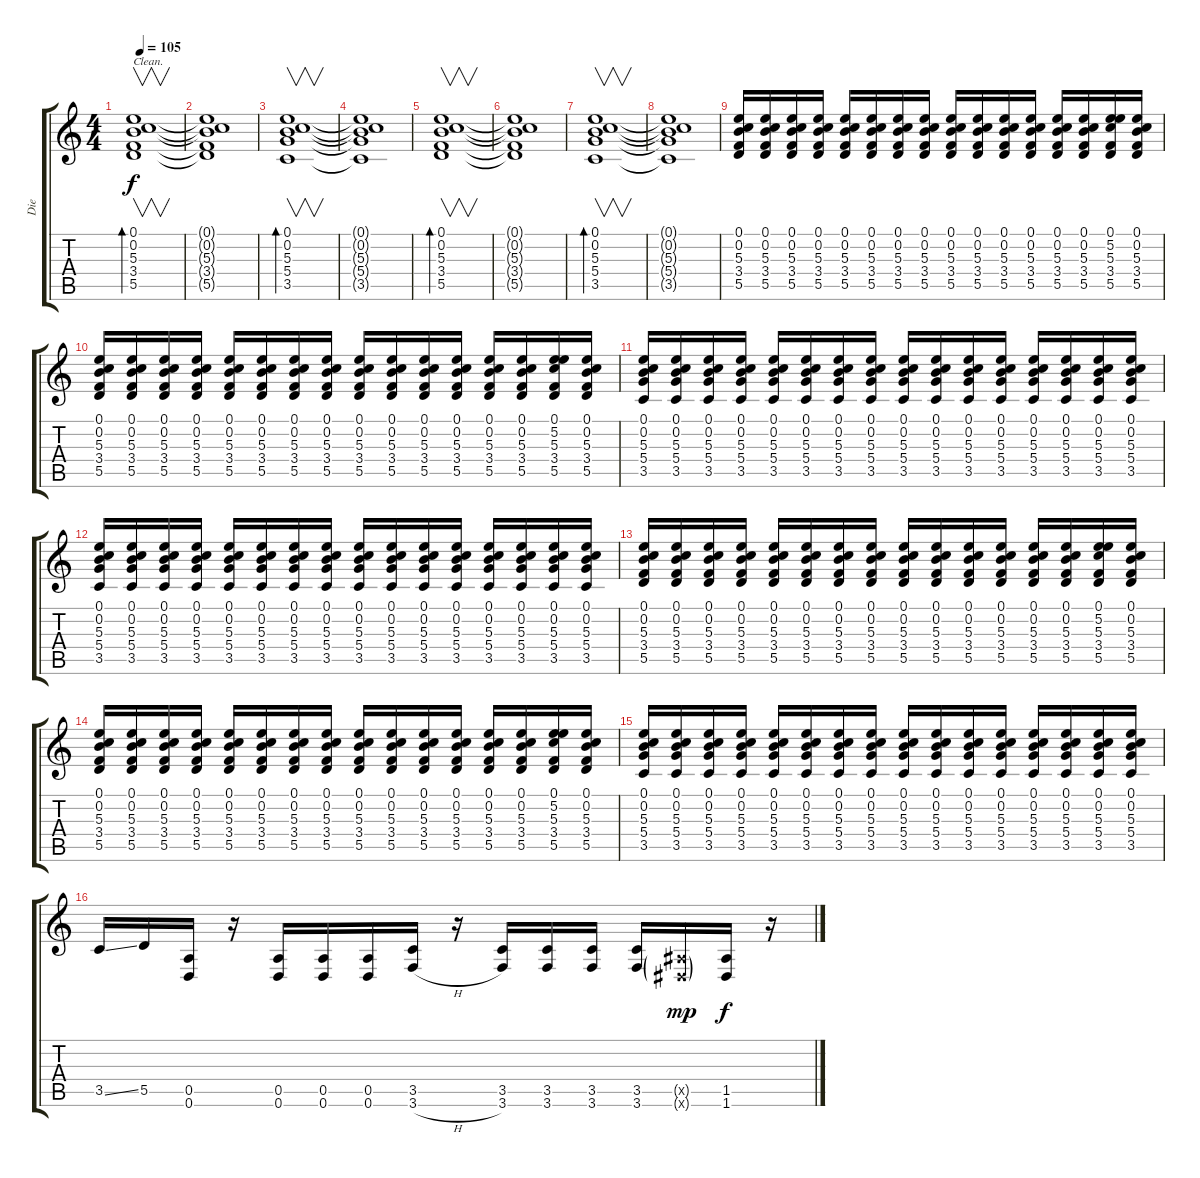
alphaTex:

\track ("Die" "Die") {instrument distortionguitar}
\staff {score tabs}
\tuning (E4 B3 G3 D3 A2 D2) {hide}
\ts (4 4)
\tempo 105
\clef g2
\ks c
(0.1 0.2 5.3 3.4 5.5).1{v bd 60 txt "Clean." dy f volume 9 instrument electricguitarclean} |
(0.1{t} 0.2{t} 5.3{t} 3.4{t} 5.5{t}).1 |
(0.1 0.2 5.3 5.4 3.5).1{v bd 60} |
(0.1{t} 0.2{t} 5.3{t} 5.4{t} 3.5{t}).1 |
(0.1 0.2 5.3 3.4 5.5).1{v bd 60} |
(0.1{t} 0.2{t} 5.3{t} 3.4{t} 5.5{t}).1 |
(0.1 0.2 5.3 5.4 3.5).1{v bd 60} |
(0.1{t} 0.2{t} 5.3{t} 5.4{t} 3.5{t}).1 |
(0.1 0.2 5.3 3.4 5.5).16{volume 3 instrument electricguitarjazz} (0.1 0.2 5.3 3.4 5.5).16 (0.1 0.2 5.3 3.4 5.5).16 (0.1 0.2 5.3 3.4 5.5).16 (0.1 0.2 5.3 3.4 5.5).16 (0.1 0.2 5.3 3.4 5.5).16 (0.1 0.2 5.3 3.4 5.5).16 (0.1 0.2 5.3 3.4 5.5).16 (0.1 0.2 5.3 3.4 5.5).16 (0.1 0.2 5.3 3.4 5.5).16 (0.1 0.2 5.3 3.4 5.5).16 (0.1 0.2 5.3 3.4 5.5).16 (0.1 0.2 5.3 3.4 5.5).16 (0.1 0.2 5.3 3.4 5.5).16 (0.1 5.2 5.3 3.4 5.5).16 (0.1 0.2 5.3 3.4 5.5).16 |
(0.1 0.2 5.3 3.4 5.5).16 (0.1 0.2 5.3 3.4 5.5).16 (0.1 0.2 5.3 3.4 5.5).16 (0.1 0.2 5.3 3.4 5.5).16 (0.1 0.2 5.3 3.4 5.5).16 (0.1 0.2 5.3 3.4 5.5).16 (0.1 0.2 5.3 3.4 5.5).16 (0.1 0.2 5.3 3.4 5.5).16 (0.1 0.2 5.3 3.4 5.5).16 (0.1 0.2 5.3 3.4 5.5).16 (0.1 0.2 5.3 3.4 5.5).16 (0.1 0.2 5.3 3.4 5.5).16 (0.1 0.2 5.3 3.4 5.5).16 (0.1 0.2 5.3 3.4 5.5).16 (0.1 5.2 5.3 3.4 5.5).16 (0.1 0.2 5.3 3.4 5.5).16 |
(0.1 0.2 5.3 5.4 3.5).16 (0.1 0.2 5.3 5.4 3.5).16 (0.1 0.2 5.3 5.4 3.5).16 (0.1 0.2 5.3 5.4 3.5).16 (0.1 0.2 5.3 5.4 3.5).16 (0.1 0.2 5.3 5.4 3.5).16 (0.1 0.2 5.3 5.4 3.5).16 (0.1 0.2 5.3 5.4 3.5).16 (0.1 0.2 5.3 5.4 3.5).16 (0.1 0.2 5.3 5.4 3.5).16 (0.1 0.2 5.3 5.4 3.5).16 (0.1 0.2 5.3 5.4 3.5).16 (0.1 0.2 5.3 5.4 3.5).16 (0.1 0.2 5.3 5.4 3.5).16 (0.1 0.2 5.3 5.4 3.5).16 (0.1 0.2 5.3 5.4 3.5).16 |
(0.1 0.2 5.3 5.4 3.5).16 (0.1 0.2 5.3 5.4 3.5).16 (0.1 0.2 5.3 5.4 3.5).16 (0.1 0.2 5.3 5.4 3.5).16 (0.1 0.2 5.3 5.4 3.5).16 (0.1 0.2 5.3 5.4 3.5).16 (0.1 0.2 5.3 5.4 3.5).16 (0.1 0.2 5.3 5.4 3.5).16 (0.1 0.2 5.3 5.4 3.5).16 (0.1 0.2 5.3 5.4 3.5).16 (0.1 0.2 5.3 5.4 3.5).16 (0.1 0.2 5.3 5.4 3.5).16 (0.1 0.2 5.3 5.4 3.5).16 (0.1 0.2 5.3 5.4 3.5).16 (0.1 0.2 5.3 5.4 3.5).16 (0.1 0.2 5.3 5.4 3.5).16 |
(0.1 0.2 5.3 3.4 5.5).16 (0.1 0.2 5.3 3.4 5.5).16 (0.1 0.2 5.3 3.4 5.5).16 (0.1 0.2 5.3 3.4 5.5).16 (0.1 0.2 5.3 3.4 5.5).16 (0.1 0.2 5.3 3.4 5.5).16 (0.1 0.2 5.3 3.4 5.5).16 (0.1 0.2 5.3 3.4 5.5).16 (0.1 0.2 5.3 3.4 5.5).16 (0.1 0.2 5.3 3.4 5.5).16 (0.1 0.2 5.3 3.4 5.5).16 (0.1 0.2 5.3 3.4 5.5).16 (0.1 0.2 5.3 3.4 5.5).16 (0.1 0.2 5.3 3.4 5.5).16 (0.1 5.2 5.3 3.4 5.5).16 (0.1 0.2 5.3 3.4 5.5).16 |
(0.1 0.2 5.3 3.4 5.5).16 (0.1 0.2 5.3 3.4 5.5).16 (0.1 0.2 5.3 3.4 5.5).16 (0.1 0.2 5.3 3.4 5.5).16 (0.1 0.2 5.3 3.4 5.5).16 (0.1 0.2 5.3 3.4 5.5).16 (0.1 0.2 5.3 3.4 5.5).16 (0.1 0.2 5.3 3.4 5.5).16 (0.1 0.2 5.3 3.4 5.5).16 (0.1 0.2 5.3 3.4 5.5).16 (0.1 0.2 5.3 3.4 5.5).16 (0.1 0.2 5.3 3.4 5.5).16 (0.1 0.2 5.3 3.4 5.5).16 (0.1 0.2 5.3 3.4 5.5).16 (0.1 5.2 5.3 3.4 5.5).16 (0.1 0.2 5.3 3.4 5.5).16 |
(0.1 0.2 5.3 5.4 3.5).16 (0.1 0.2 5.3 5.4 3.5).16 (0.1 0.2 5.3 5.4 3.5).16 (0.1 0.2 5.3 5.4 3.5).16 (0.1 0.2 5.3 5.4 3.5).16 (0.1 0.2 5.3 5.4 3.5).16 (0.1 0.2 5.3 5.4 3.5).16 (0.1 0.2 5.3 5.4 3.5).16 (0.1 0.2 5.3 5.4 3.5).16 (0.1 0.2 5.3 5.4 3.5).16 (0.1 0.2 5.3 5.4 3.5).16 (0.1 0.2 5.3 5.4 3.5).16 (0.1 0.2 5.3 5.4 3.5).16 (0.1 0.2 5.3 5.4 3.5).16 (0.1 0.2 5.3 5.4 3.5).16 (0.1 0.2 5.3 5.4 3.5).16 |
3.5{ss}.16{volume 16 instrument distortionguitar} 5.5.16 (0.5 0.6).16 r.16 (0.5 0.6).16 (0.5 0.6).16 (0.5 0.6).16 (3.5 3.6{h}).16 r.16 (3.5 3.6).16 (3.5 3.6).16 (3.5 3.6).16 (3.5 3.6).16 (1.5{g x} 1.6{g x}).16{dy mp} (1.5 1.6).16{dy f} r.16
